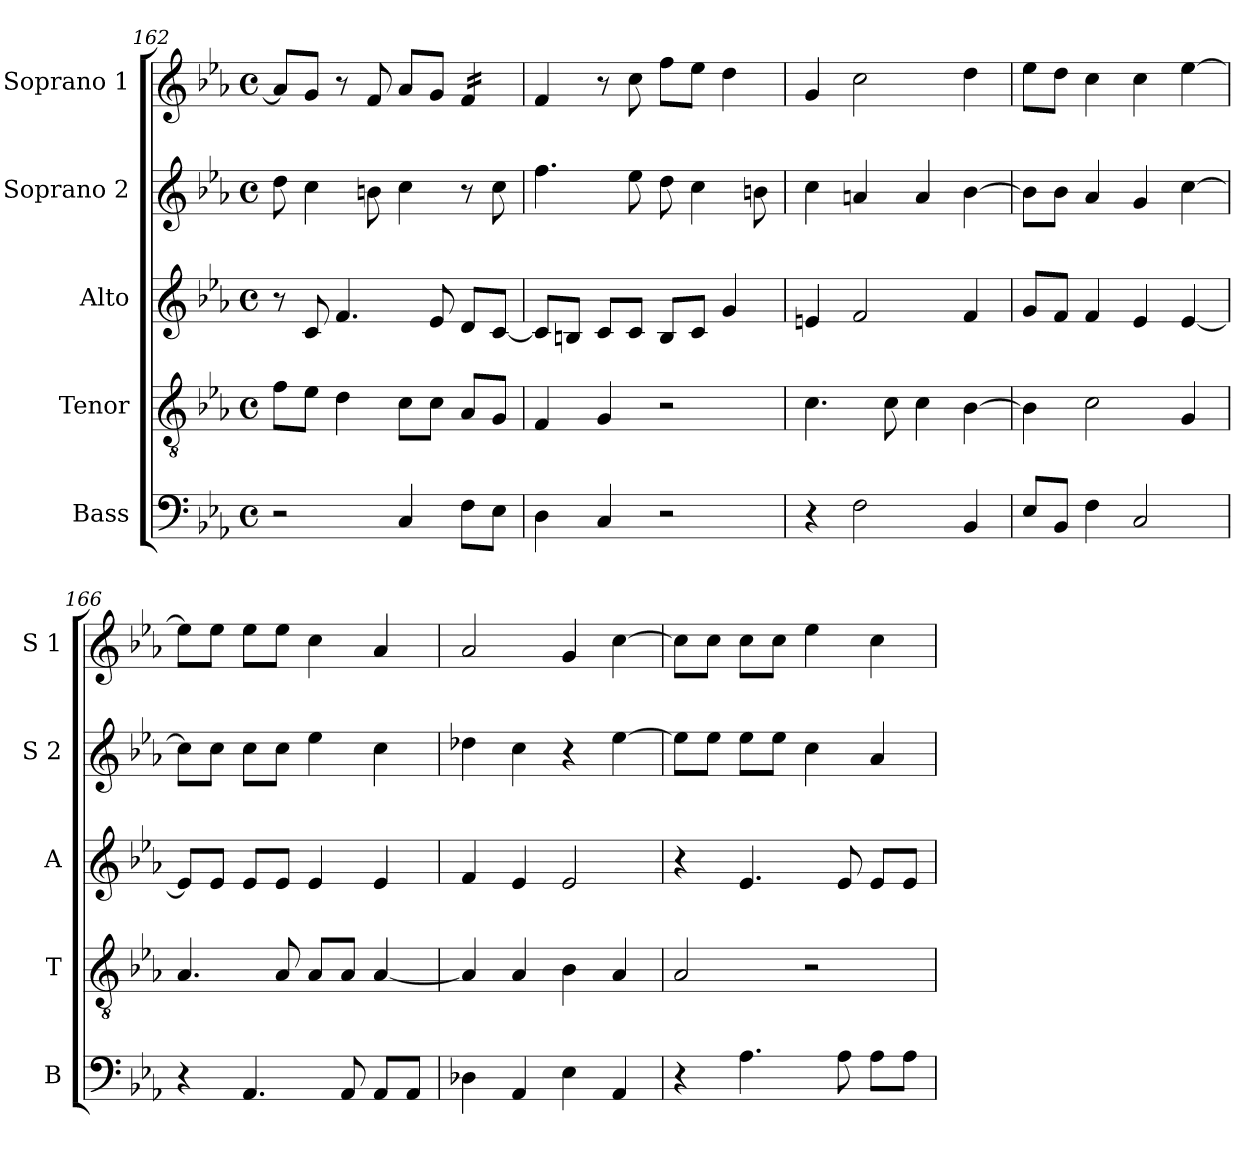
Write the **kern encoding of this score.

**kern	**kern	**kern	**kern	**kern
*part5	*part4	*part3	*part2	*part1
*staff5	*staff4	*staff3	*staff2	*staff1
*I"Bass	*I"Tenor	*I"Alto	*I"Soprano 2	*I"Soprano 1
*I'B	*I'T	*I'A	*I'S 2	*I'S 1
*clefF4	*clefGv2	*clefG2	*clefG2	*clefG2
*k[b-e-a-]	*k[b-e-a-]	*k[b-e-a-]	*k[b-e-a-]	*k[b-e-a-]
*E-:	*E-:	*E-:	*E-:	*E-:
*M4/4	*M4/4	*M4/4	*M4/4	*M4/4
*met(c)	*met(c)	*met(c)	*met(c)	*met(c)
=162	=162	=162	=162	=162
2r	8f\L	8r	8dd\	8a-/L]
.	8e-\J	8c/	4cc\	8g/J
.	4d\	4.f/	.	8r
.	.	.	8bn\	8f/
4C/	8c\L	.	4cc\	8a-/L
.	8c\J	8e-/	.	8g/J
*	*	*	*	*tremolo
8F\L	8A-/L	8d/L	8r	16f/LL
.	.	.	.	16f/
8E-\J	8G/J	[>8c/J	8cc\	16f/
.	.	.	.	16f/JJ
*	*	*	*	*Xtremolo
!!LO:PB:g=z
=163	=163	=163	=163	=163
4D\	4F/	8c/L]	4.ff\	4f/
.	.	8Bn/J	.	.
4C/	4G/	8c/L	.	8r
.	.	8c/J	8ee-\	8cc\
2r	2r	8B/L	8dd\	8ff\L
.	.	8c/J	4cc\	8ee-\J
.	.	4g/	.	4dd\
.	.	.	8bn\	.
=164	=164	=164	=164	=164
4r	4.c\	4en/	4cc\	4g/
2F\	.	2f/	4an/	2cc\
.	8c\	.	.	.
.	4c\	.	4a/	.
4BB-/	[>4B-\	4f/	[>4b-\	4dd\
=165	=165	=165	=165	=165
8E-/L	4B-\]	8g/L	8b-\L]	8ee-\L
8BB-/J	.	8f/J	8b-\J	8dd\J
4F\	2c\	4f/	4a-/	4cc\
2C/	.	4e-/	4g/	4cc\
.	4G/	[<4e-/	[>4cc\	[>4ee-\
=166	=166	=166	=166	=166
4r	4.A-/	8e-/L]	8cc\L]	8ee-\L]
.	.	8e-/J	8cc\J	8ee-\J
4.AA-/	.	8e-/L	8cc\L	8ee-\L
.	8A-/	8e-/J	8cc\J	8ee-\J
.	8A-/L	4e-/	4ee-\	4cc\
8AA-/	8A-/J	.	.	.
8AA-/L	[<4A-/	4e-/	4cc\	4a-/
8AA-/J	.	.	.	.
!!LO:LB:g=z
=167	=167	=167	=167	=167
4D-X\	4A-/]	4f/	4dd-X\	2a-/
4AA-/	4A-/	4e-/	4cc\	.
4E-\	4B-\	2e-/	4r	4g/
4AA-/	4A-/	.	[>4ee-\	[>4cc\
=168	=168	=168	=168	=168
4r	2A-/	4r	8ee-\L]	8cc\L]
.	.	.	8ee-\J	8cc\J
4.A-\	.	4.e-/	8ee-\L	8cc\L
.	.	.	8ee-\J	8cc\J
.	2r	.	4cc\	4ee-\
8A-\	.	8e-/	.	.
8A-\L	.	8e-/L	4a-/	4cc\
8A-\J	.	8e-/J	.	.
=	=	=	=	=
*-	*-	*-	*-	*-
